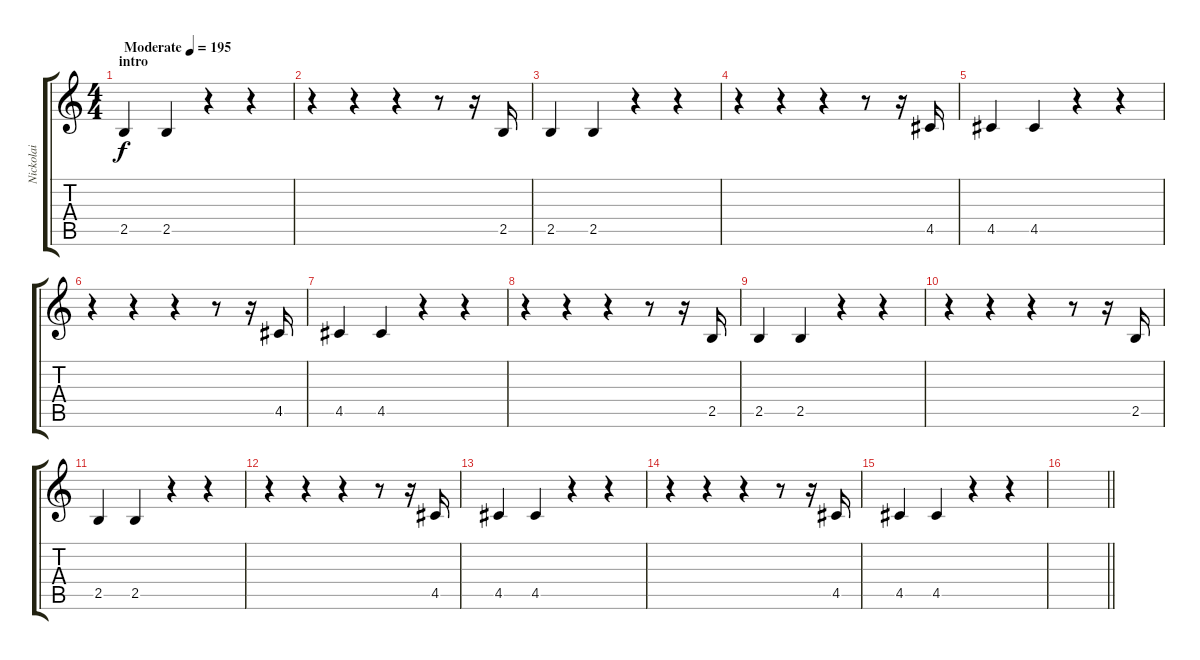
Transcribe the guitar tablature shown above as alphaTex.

\track ("Nickolai" "Nickolai") {instrument electricbassfinger}
\staff {score tabs}
\tuning (E4 B3 G3 D3 A2 E2) {hide}
\ts (4 4)
\section ("" "intro")
\tempo (195 "Moderate")
\clef g2
\ks c
2.5.4{dy f instrument electricbassfinger} 2.5.4 r.4 r.4 |
r.4 r.4 r.4 r.8 r.16 2.5.16 |
2.5.4 2.5.4 r.4 r.4 |
r.4 r.4 r.4 r.8 r.16 4.5.16 |
4.5.4 4.5.4 r.4 r.4 |
r.4 r.4 r.4 r.8 r.16 4.5.16 |
4.5.4 4.5.4 r.4 r.4 |
r.4 r.4 r.4 r.8 r.16 2.5.16 |
2.5.4 2.5.4 r.4 r.4 |
r.4 r.4 r.4 r.8 r.16 2.5.16 |
2.5.4 2.5.4 r.4 r.4 |
r.4 r.4 r.4 r.8 r.16 4.5.16 |
4.5.4 4.5.4 r.4 r.4 |
r.4 r.4 r.4 r.8 r.16 4.5.16 |
4.5.4 4.5.4 r.4 r.4 |
\barLineRight lightlight
